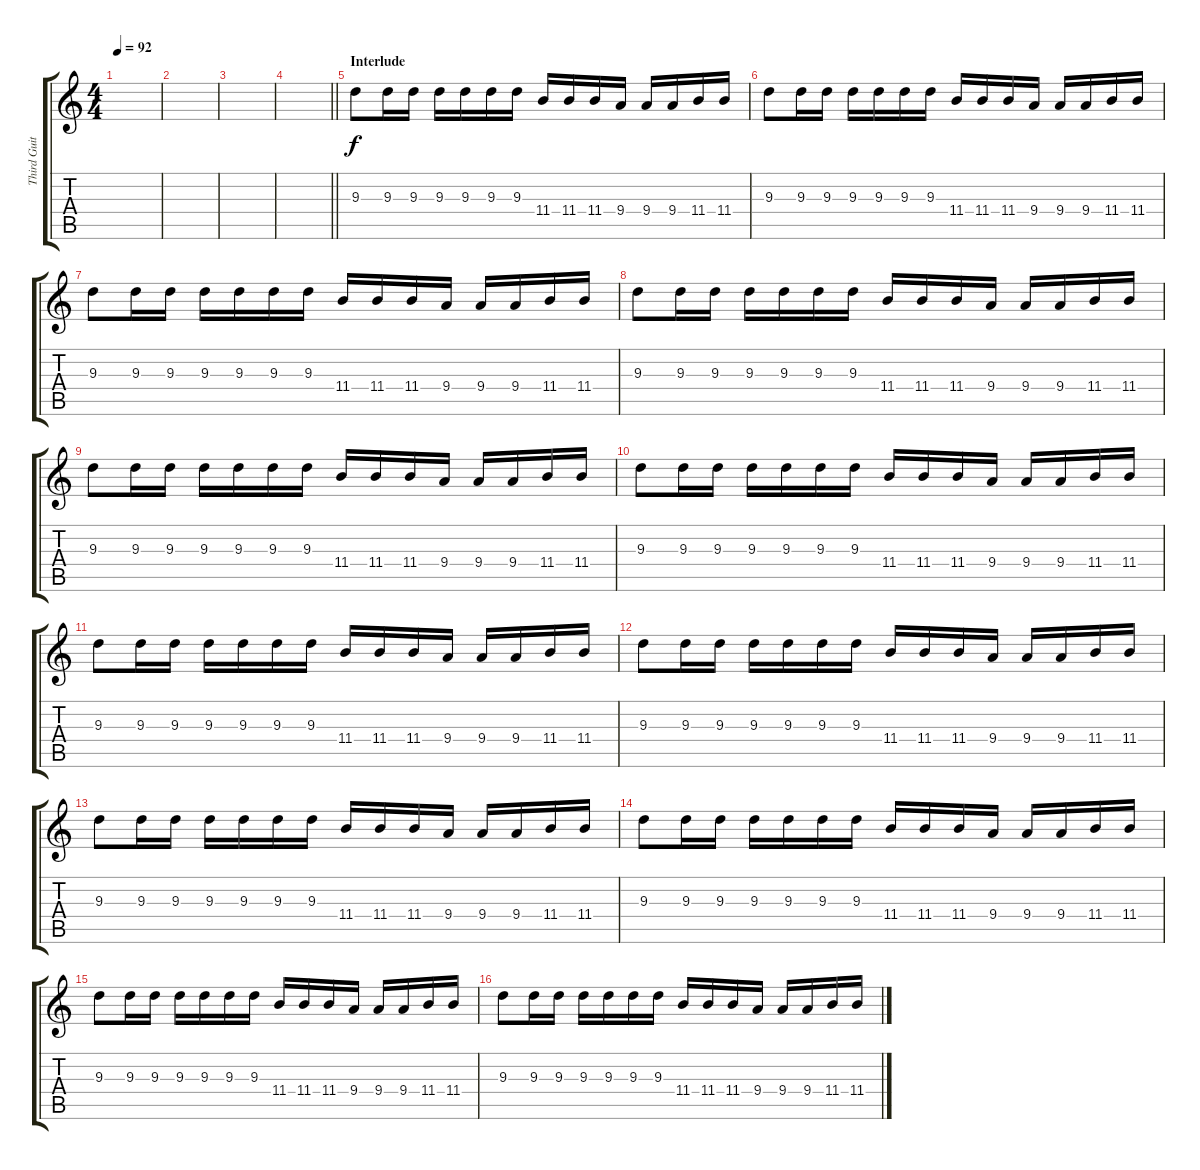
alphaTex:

\track ("Third Guitar" "Third Guit") {instrument distortionguitar}
\staff {score tabs}
\tuning (D4 A3 F3 C3 G2 D2) {hide}
\ts (4 4)
\tempo 92
\clef g2
\ks c
|
|
|
\barLineRight lightlight
|
\section ("" "Interlude")
9.3.8{volume 11} 9.3.16 9.3.16 9.3.16 9.3.16 9.3.16 9.3.16 11.4.16 11.4.16 11.4.16 9.4.16 9.4.16 9.4.16 11.4.16 11.4.16 |
9.3.8 9.3.16 9.3.16 9.3.16 9.3.16 9.3.16 9.3.16 11.4.16 11.4.16 11.4.16 9.4.16 9.4.16 9.4.16 11.4.16 11.4.16 |
9.3.8 9.3.16 9.3.16 9.3.16 9.3.16 9.3.16 9.3.16 11.4.16 11.4.16 11.4.16 9.4.16 9.4.16 9.4.16 11.4.16 11.4.16 |
9.3.8 9.3.16 9.3.16 9.3.16 9.3.16 9.3.16 9.3.16 11.4.16 11.4.16 11.4.16 9.4.16 9.4.16 9.4.16 11.4.16 11.4.16 |
9.3.8 9.3.16 9.3.16 9.3.16 9.3.16 9.3.16 9.3.16 11.4.16 11.4.16 11.4.16 9.4.16 9.4.16 9.4.16 11.4.16 11.4.16 |
9.3.8 9.3.16 9.3.16 9.3.16 9.3.16 9.3.16 9.3.16 11.4.16 11.4.16 11.4.16 9.4.16 9.4.16 9.4.16 11.4.16 11.4.16 |
9.3.8 9.3.16 9.3.16 9.3.16 9.3.16 9.3.16 9.3.16 11.4.16 11.4.16 11.4.16 9.4.16 9.4.16 9.4.16 11.4.16 11.4.16 |
9.3.8 9.3.16 9.3.16 9.3.16 9.3.16 9.3.16 9.3.16 11.4.16 11.4.16 11.4.16 9.4.16 9.4.16 9.4.16 11.4.16 11.4.16 |
9.3.8 9.3.16 9.3.16 9.3.16 9.3.16 9.3.16 9.3.16 11.4.16 11.4.16 11.4.16 9.4.16 9.4.16 9.4.16 11.4.16 11.4.16 |
9.3.8 9.3.16 9.3.16 9.3.16 9.3.16 9.3.16 9.3.16 11.4.16 11.4.16 11.4.16 9.4.16 9.4.16 9.4.16 11.4.16 11.4.16 |
9.3.8 9.3.16 9.3.16 9.3.16 9.3.16 9.3.16 9.3.16 11.4.16 11.4.16 11.4.16 9.4.16 9.4.16 9.4.16 11.4.16 11.4.16 |
9.3.8 9.3.16 9.3.16 9.3.16 9.3.16 9.3.16 9.3.16 11.4.16 11.4.16 11.4.16 9.4.16 9.4.16 9.4.16 11.4.16 11.4.16
